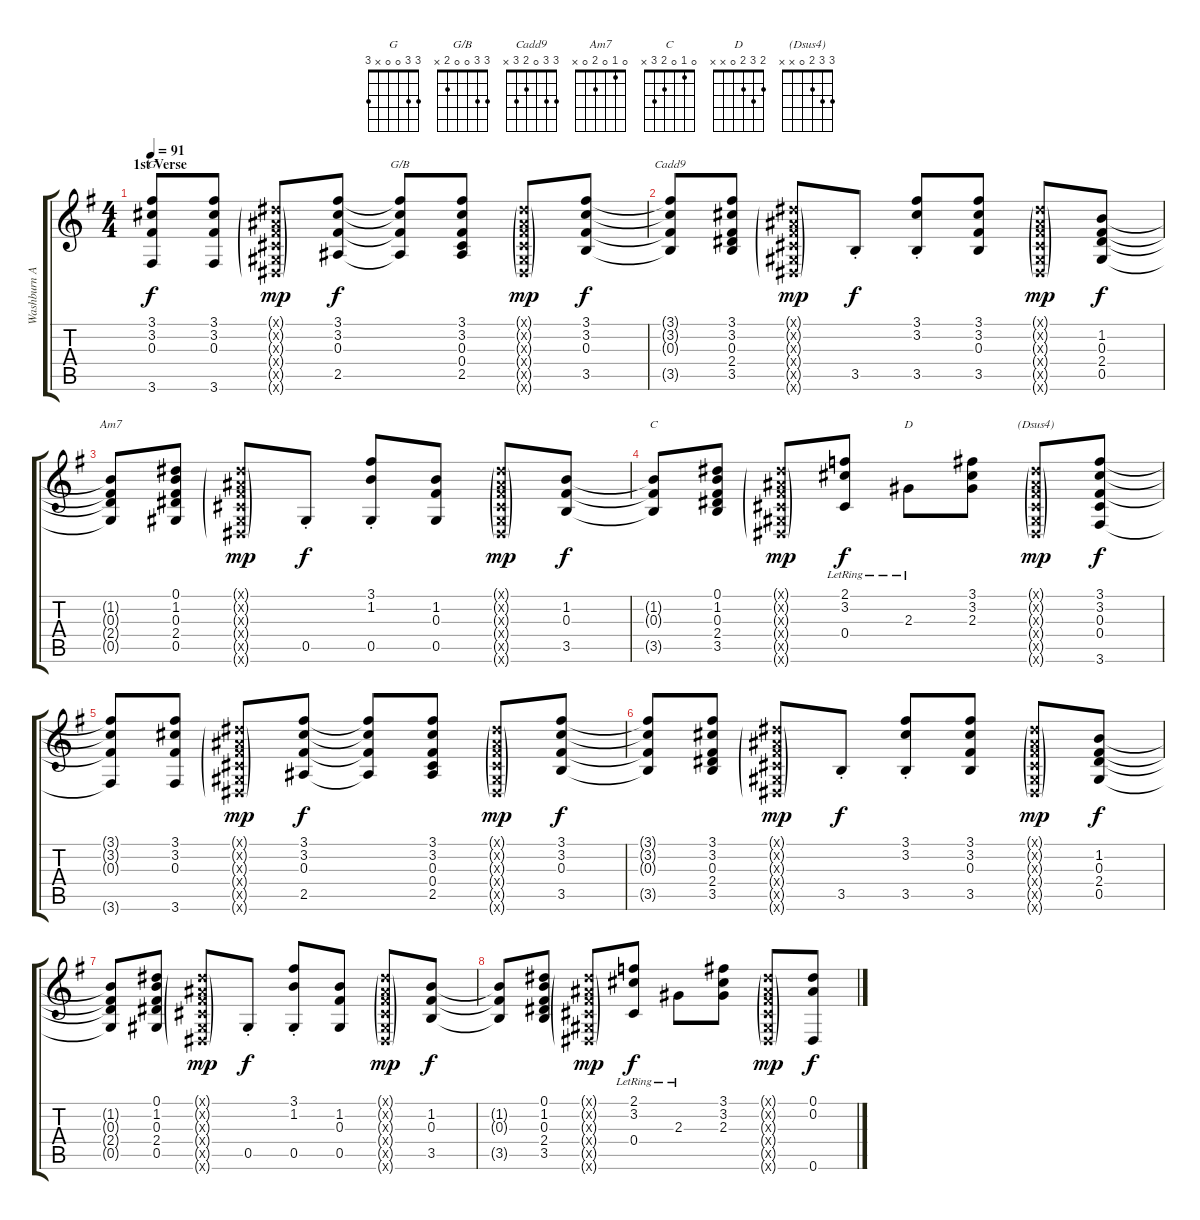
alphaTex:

\track ("Washburn Acoustic" "Washburn A") {instrument acousticguitarsteel}
\staff {score tabs}
\tuning (Eb4 Bb3 Gb3 Db3 Ab2 Eb2) {hide}
\chord ("G" 3 3 0 0 x 3)
\chord ("G/B" 3 3 0 0 2 x)
\chord ("Cadd9" 3 3 0 2 3 x)
\chord ("Am7" 0 1 0 2 0 x)
\chord ("C" 0 1 0 2 3 x)
\chord ("D" 2 3 2 0 x x)
\chord ("(Dsus4)" 3 3 2 0 x x)
\ts (4 4)
\section ("" "1st Verse")
\tempo 91
\clef g2
\ks g
(3.1{t} 3.2{t} 0.3{t} 3.6{t}).8{ch "G" dy f} (3.1 3.2 0.3 3.6).8 (0.1{g x} 0.2{g x} 0.3{g x} 0.4{g x} 0.5{g x} 0.6{g x}).8{dy mp} (3.1 3.2 0.3 2.5).8{dy f} (3.1{t} 3.2{t} 0.3{t} 2.5{t}).8{ch "G/B"} (3.1 3.2 0.3 0.4 2.5).8 (0.1{g x} 0.2{g x} 0.3{g x} 0.4{g x} 0.5{g x} 0.6{g x}).8{dy mp} (3.1 3.2 0.3 3.5).8{dy f} |
(3.1{t} 3.2{t} 0.3{t} 3.5{t}).8{ch "Cadd9"} (3.1 3.2 0.3 2.4 3.5).8 (0.1{g x} 0.2{g x} 0.3{g x} 0.4{g x} 0.5{g x} 0.6{g x}).8{dy mp} 3.5{st}.8{dy f} (3.1{st} 3.2{st} 3.5{st}).8 (3.1 3.2 0.3 3.5).8 (0.1{g x} 0.2{g x} 0.3{g x} 0.4{g x} 0.5{g x} 0.6{g x}).8{dy mp} (1.2 0.3 2.4 0.5).8{dy f} |
(1.2{t} 0.3{t} 2.4{t} 0.5{t}).8{ch "Am7"} (0.1 1.2 0.3 2.4 0.5).8 (0.1{g x} 0.2{g x} 0.3{g x} 0.4{g x} 0.5{g x} 0.6{g x}).8{dy mp} 0.5{st}.8{dy f} (3.1{st} 1.2{st} 0.5{st}).8 (1.2 0.3 0.5).8 (0.1{g x} 0.2{g x} 0.3{g x} 0.4{g x} 0.5{g x} 0.6{g x}).8{dy mp} (1.2 0.3 3.5).8{dy f} |
(1.2{t} 0.3{t} 3.5{t}).8{ch "C"} (0.1 1.2 0.3 2.4 3.5).8 (0.1{g x} 0.2{g x} 0.3{g x} 0.4{g x} 0.5{g x} 0.6{g x}).8{dy mp} (2.1{lr} 3.2{lr} 0.4{lr}).8{dy f} 2.3{lr}.8{ch "D"} (3.1 3.2 2.3).8 (0.1{g x} 0.2{g x} 0.3{g x} 0.4{g x} 0.5{g x} 0.6{g x}).8{ch "(Dsus4)" dy mp} (3.1 3.2 0.3 0.4 3.6).8{dy f} |
(3.1{t} 3.2{t} 0.3{t} 3.6{t}).8 (3.1 3.2 0.3 3.6).8 (0.1{g x} 0.2{g x} 0.3{g x} 0.4{g x} 0.5{g x} 0.6{g x}).8{dy mp} (3.1 3.2 0.3 2.5).8{dy f} (3.1{t} 3.2{t} 0.3{t} 2.5{t}).8 (3.1 3.2 0.3 0.4 2.5).8 (0.1{g x} 0.2{g x} 0.3{g x} 0.4{g x} 0.5{g x} 0.6{g x}).8{dy mp} (3.1 3.2 0.3 3.5).8{dy f} |
(3.1{t} 3.2{t} 0.3{t} 3.5{t}).8 (3.1 3.2 0.3 2.4 3.5).8 (0.1{g x} 0.2{g x} 0.3{g x} 0.4{g x} 0.5{g x} 0.6{g x}).8{dy mp} 3.5{st}.8{dy f} (3.1{st} 3.2{st} 3.5{st}).8 (3.1 3.2 0.3 3.5).8 (0.1{g x} 0.2{g x} 0.3{g x} 0.4{g x} 0.5{g x} 0.6{g x}).8{dy mp} (1.2 0.3 2.4 0.5).8{dy f} |
(1.2{t} 0.3{t} 2.4{t} 0.5{t}).8 (0.1 1.2 0.3 2.4 0.5).8 (0.1{g x} 0.2{g x} 0.3{g x} 0.4{g x} 0.5{g x} 0.6{g x}).8{dy mp} 0.5{st}.8{dy f} (3.1{st} 1.2{st} 0.5{st}).8 (1.2 0.3 0.5).8 (0.1{g x} 0.2{g x} 0.3{g x} 0.4{g x} 0.5{g x} 0.6{g x}).8{dy mp} (1.2 0.3 3.5).8{dy f} |
(1.2{t} 0.3{t} 3.5{t}).8 (0.1 1.2 0.3 2.4 3.5).8 (0.1{g x} 0.2{g x} 0.3{g x} 0.4{g x} 0.5{g x} 0.6{g x}).8{dy mp} (2.1{lr} 3.2{lr} 0.4{lr}).8{dy f} 2.3{lr}.8 (3.1 3.2 2.3).8 (0.1{g x} 0.2{g x} 0.3{g x} 0.4{g x} 0.5{g x} 0.6{g x}).8{dy mp} (0.1 0.2 0.6).8{dy f}
